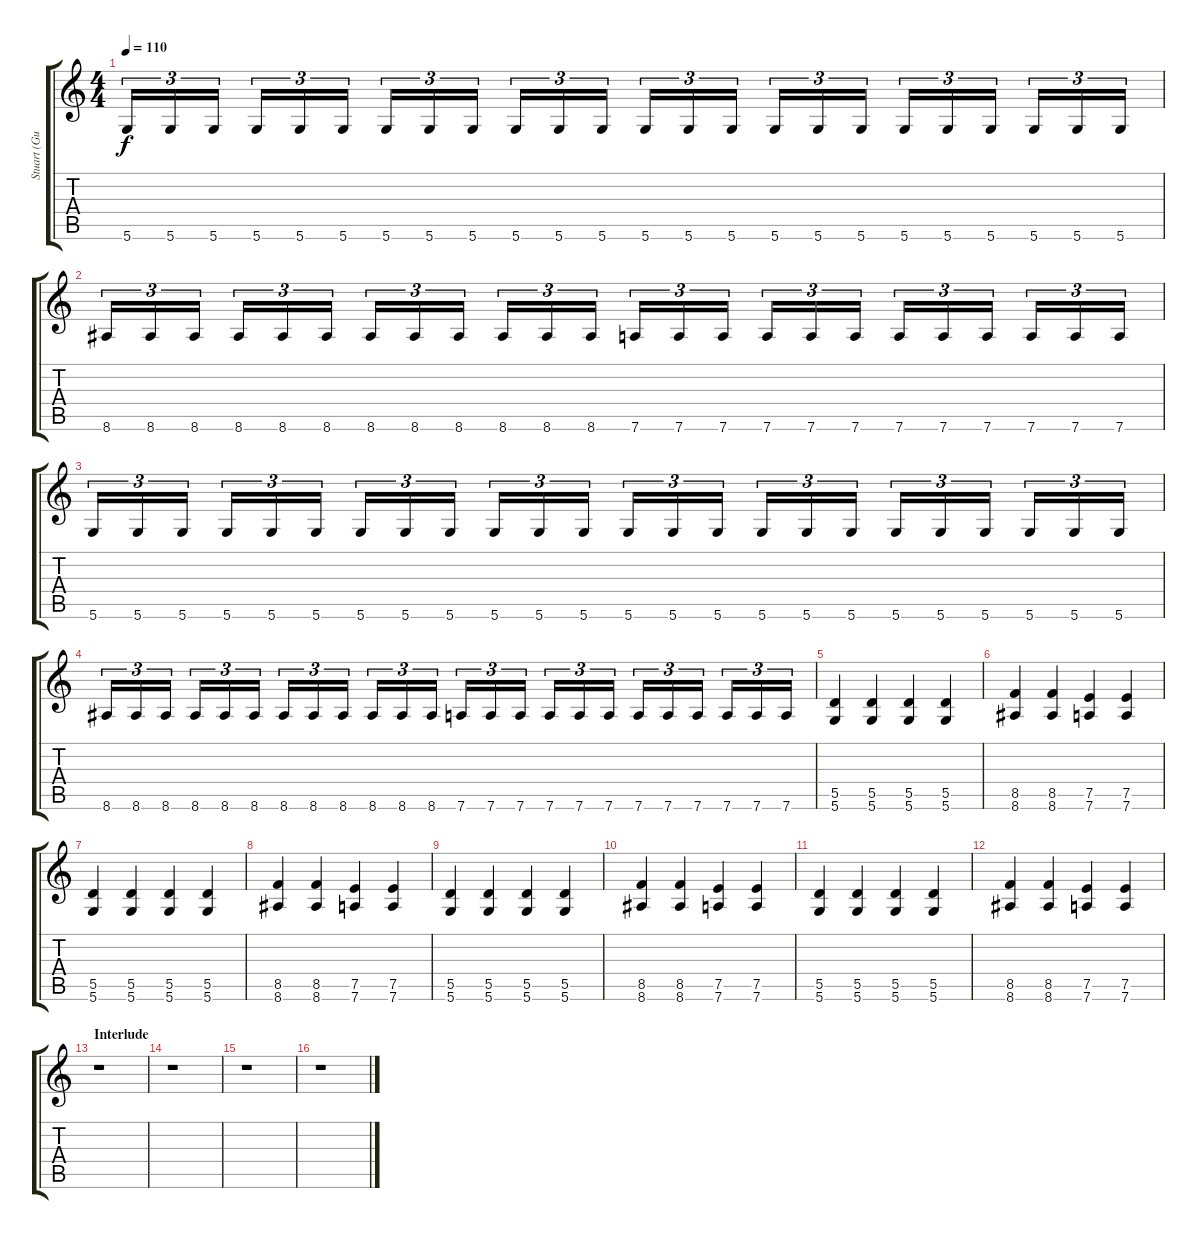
\track ("Stuart (Guitar)" "Stuart (Gu") {instrument distortionguitar}
\staff {score tabs}
\tuning (E4 B3 G3 D3 A2 D2) {hide}
\ts (4 4)
\tempo 110
\clef g2
\ks c
5.6.16{tu (3 2) dy f} 5.6.16{tu (3 2)} 5.6.16{tu (3 2)} 5.6.16{tu (3 2)} 5.6.16{tu (3 2)} 5.6.16{tu (3 2)} 5.6.16{tu (3 2)} 5.6.16{tu (3 2)} 5.6.16{tu (3 2)} 5.6.16{tu (3 2)} 5.6.16{tu (3 2)} 5.6.16{tu (3 2)} 5.6.16{tu (3 2)} 5.6.16{tu (3 2)} 5.6.16{tu (3 2)} 5.6.16{tu (3 2)} 5.6.16{tu (3 2)} 5.6.16{tu (3 2)} 5.6.16{tu (3 2)} 5.6.16{tu (3 2)} 5.6.16{tu (3 2)} 5.6.16{tu (3 2)} 5.6.16{tu (3 2)} 5.6.16{tu (3 2)} |
8.6.16{tu (3 2)} 8.6.16{tu (3 2)} 8.6.16{tu (3 2)} 8.6.16{tu (3 2)} 8.6.16{tu (3 2)} 8.6.16{tu (3 2)} 8.6.16{tu (3 2)} 8.6.16{tu (3 2)} 8.6.16{tu (3 2)} 8.6.16{tu (3 2)} 8.6.16{tu (3 2)} 8.6.16{tu (3 2)} 7.6.16{tu (3 2)} 7.6.16{tu (3 2)} 7.6.16{tu (3 2)} 7.6.16{tu (3 2)} 7.6.16{tu (3 2)} 7.6.16{tu (3 2)} 7.6.16{tu (3 2)} 7.6.16{tu (3 2)} 7.6.16{tu (3 2)} 7.6.16{tu (3 2)} 7.6.16{tu (3 2)} 7.6.16{tu (3 2)} |
5.6.16{tu (3 2)} 5.6.16{tu (3 2)} 5.6.16{tu (3 2)} 5.6.16{tu (3 2)} 5.6.16{tu (3 2)} 5.6.16{tu (3 2)} 5.6.16{tu (3 2)} 5.6.16{tu (3 2)} 5.6.16{tu (3 2)} 5.6.16{tu (3 2)} 5.6.16{tu (3 2)} 5.6.16{tu (3 2)} 5.6.16{tu (3 2)} 5.6.16{tu (3 2)} 5.6.16{tu (3 2)} 5.6.16{tu (3 2)} 5.6.16{tu (3 2)} 5.6.16{tu (3 2)} 5.6.16{tu (3 2)} 5.6.16{tu (3 2)} 5.6.16{tu (3 2)} 5.6.16{tu (3 2)} 5.6.16{tu (3 2)} 5.6.16{tu (3 2)} |
8.6.16{tu (3 2)} 8.6.16{tu (3 2)} 8.6.16{tu (3 2)} 8.6.16{tu (3 2)} 8.6.16{tu (3 2)} 8.6.16{tu (3 2)} 8.6.16{tu (3 2)} 8.6.16{tu (3 2)} 8.6.16{tu (3 2)} 8.6.16{tu (3 2)} 8.6.16{tu (3 2)} 8.6.16{tu (3 2)} 7.6.16{tu (3 2)} 7.6.16{tu (3 2)} 7.6.16{tu (3 2)} 7.6.16{tu (3 2)} 7.6.16{tu (3 2)} 7.6.16{tu (3 2)} 7.6.16{tu (3 2)} 7.6.16{tu (3 2)} 7.6.16{tu (3 2)} 7.6.16{tu (3 2)} 7.6.16{tu (3 2)} 7.6.16{tu (3 2)} |
(5.5 5.6).4 (5.5 5.6).4 (5.5 5.6).4 (5.5 5.6).4 |
(8.5 8.6).4 (8.5 8.6).4 (7.5 7.6).4 (7.5 7.6).4 |
(5.5 5.6).4 (5.5 5.6).4 (5.5 5.6).4 (5.5 5.6).4 |
(8.5 8.6).4 (8.5 8.6).4 (7.5 7.6).4 (7.5 7.6).4 |
(5.5 5.6).4 (5.5 5.6).4 (5.5 5.6).4 (5.5 5.6).4 |
(8.5 8.6).4 (8.5 8.6).4 (7.5 7.6).4 (7.5 7.6).4 |
(5.5 5.6).4 (5.5 5.6).4 (5.5 5.6).4 (5.5 5.6).4 |
(8.5 8.6).4 (8.5 8.6).4 (7.5 7.6).4 (7.5 7.6).4 |
\section ("" "Interlude")
r.1 |
r.1 |
r.1 |
r.1
